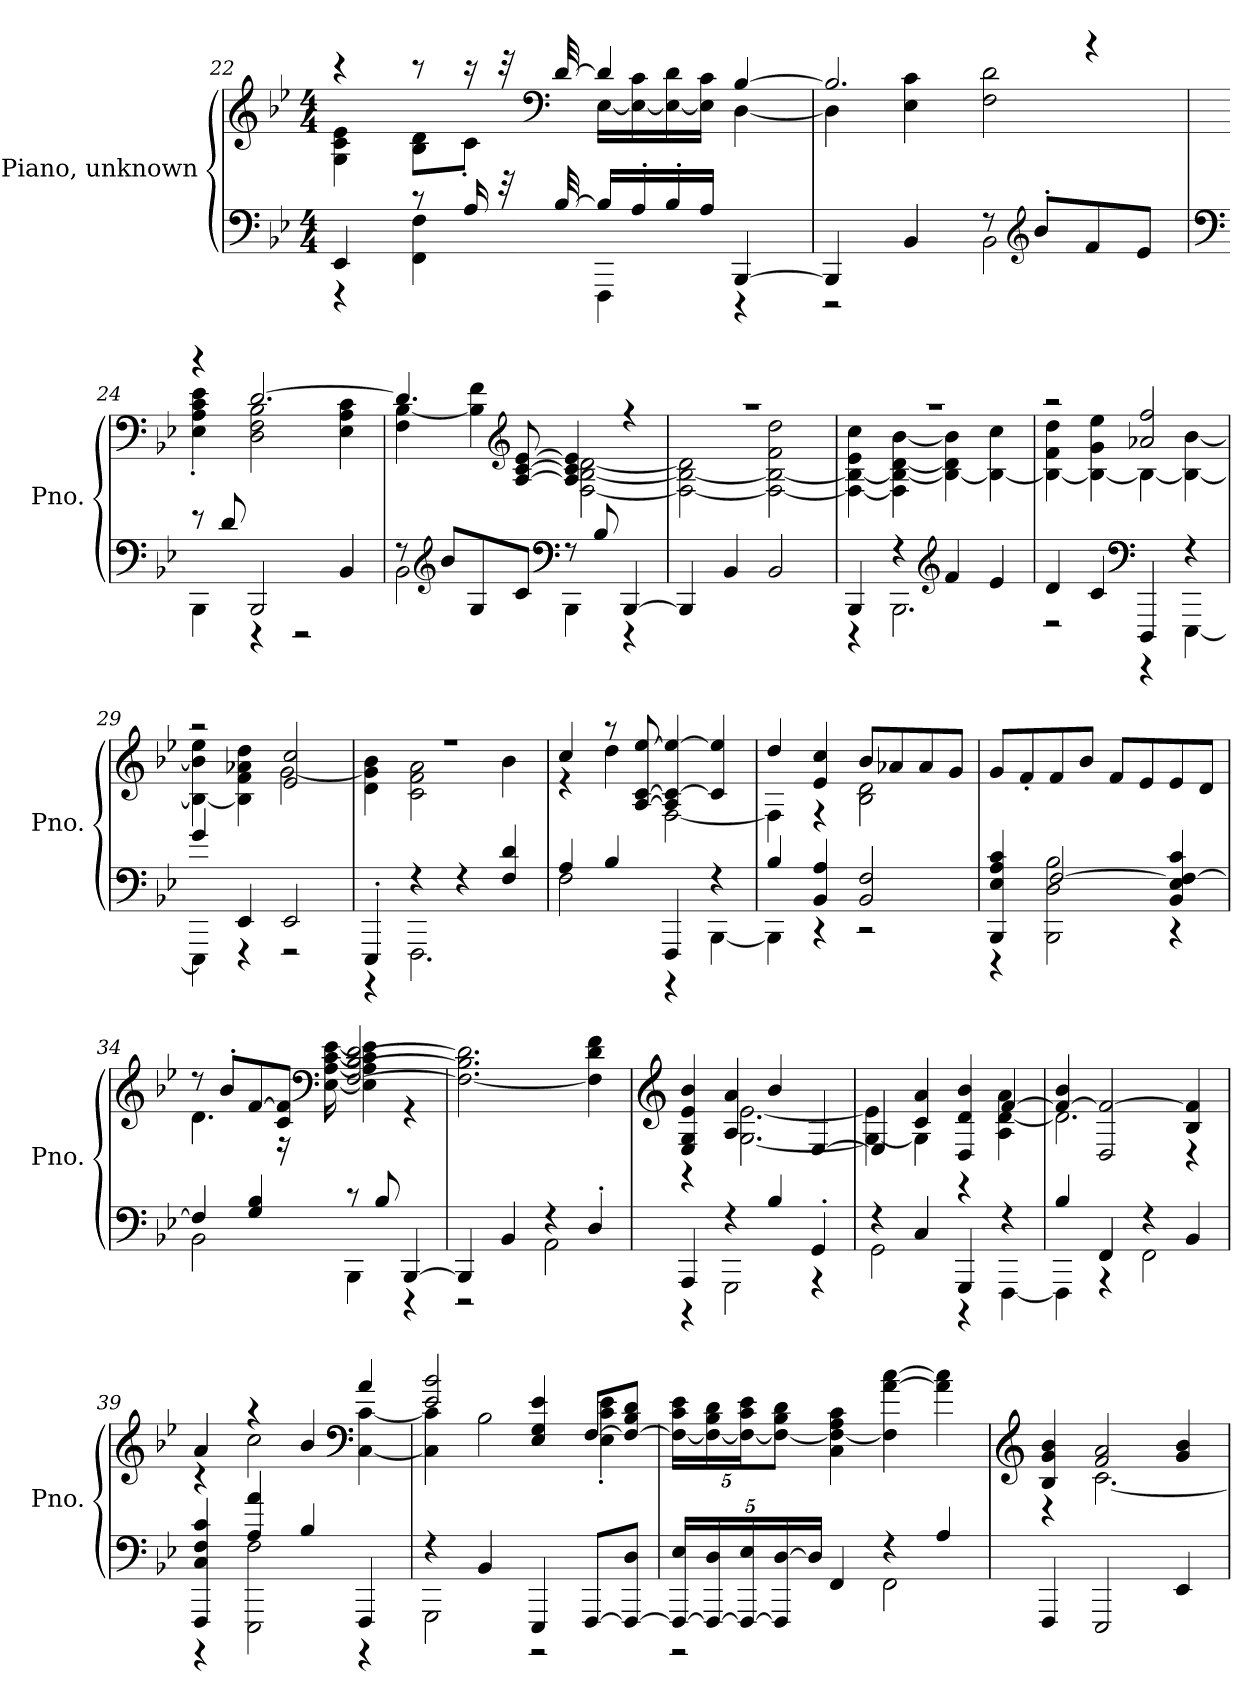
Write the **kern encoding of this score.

**kern	**kern
*part1	*part1
*staff2	*staff1
*I"Piano, unknown	*
*I'Pno.	*
!!LO:PB:g=z
*clefF4	*clefG2
*k[b-e-]	*k[b-e-]
*M4/4	*M4/4
=22	=22
*^	*^
4EE-/	4r	4r	4G\ 4c\ 4e-\
8r	4FF\ 4F\	8r	8B-\ 8d\L
16A/	.	16r	8c'\J
32r	.	32r	.
*	*	*clefF4	*
[32B-/	.	[32d/	.
16B-/LL]	4FFF\	4d/]	[16E-\LL
16A'/	.	.	16E-\_ 16c\
16B-'/	.	.	16E-\_ 16d\
16A/JJ	.	.	16E-\] 16c\JJ
[4BBB-/	4r	[4B-/	[4D\
=23	=23	=23	=23
4BBB-/]	2r	2.B-/]	4D\]
4BB-/	.	.	4E-\ 4c\
8r	2BB-\	.	2F\ 2d\
*clefG2	*	*	*
8b-'/L	.	.	.
8f/	.	4r	.
8e-/J	.	.	.
=24	=24	=24	=24
*clefF4	*	*	*
8r	4BBB-\	4r	4E-\' 4A\' 4c\' 4e-\'
8d/	.	.	.
2BBB-/	4r	[2.d/	2D\ 2F\ 2B-\
.	2r	.	.
4BB-/	.	.	4E-\ 4A\ 4c\
!!LO:LB:g=z	!!
=25	=25	=25	=25
8r	2BB-\	4.d/]	4F\ [4B-\
*clefG2	*	*	*
8b-/L	.	.	.
8G/	.	.	4B-\] 4f\
*	*	*clefG2	*
8c/J	.	[8A/ [8c/ [8e-/	.
*clefF4	*	*	*
8r	4BBB-\	4A/] 4c/] 4e-/]	[2F\ [2B-\ [2d\
8B-/	.	.	.
[4BBB-/	4r	4r	.
*v	*v	*	*
=26	=26	=26
4BBB-/]	1r	2F\_ 2B-\_ 2d\]
4BB-/	.	.
2BB-/	.	2F\_ 2B-\_ 2f\ 2dd\
=27	=27	=27
*^	*	*
4BBB-/	4r	1r	4F\_ 4B-\_ 4e-\ 4cc\
4r	2.BBB-\	.	4F\] 4B-\_ [4d\ [4b-\
*clefG2	*	*	*
4f/	.	.	4B-\_ 4d\] 4b-\]
4e-/	.	.	4B-\_ 4cc\
=28	=28	=28	=28
4d/	2r	2r	4B-\_ 4f\ 4dd\
4c/	.	.	4B-\_ 4g\ 4ee-\
*clefF4	*	*	*
4DDD/	4r	2a-X/ 2ff/	4B-\_
4r	[4EEE-\	.	4B-\_ [4b-\
=29	=29	=29	=29
4g/	4EEE-\]	2r	4B-\_ 4b-\] 4ee-\
4EE-/	4r	.	4B-\] 4f\ 4a-X\ 4dd\
2EE-/	2r	2e-/ 2cc/	[2g\
!!LO:LB:g=z	!!
=30	=30	=30	=30
4EEE-'/	4r	1r	4d\ 4g\] 4b-\
4r	2.FFF\	.	2c\ 2f\ 2a\
4r	.	.	.
4F/ 4d/	.	.	4b-\
=31	=31	=31	=31
4A/	2F\	4cc/	4r
4B-/	.	8r	4dd\
.	.	[8A/ [8c/ [8ee-/	.
4FFF/	4r	4A/] 4c/_ 4ee-/_	[2F\
4r	[4BBB-\	4c/] 4ee-/]	.
=32	=32	=32	=32
4B-/	4BBB-\]	4dd/	4F\]
4BB-/ 4A/	4r	4e-/ 4cc/	4r
2BB-/ 2F/	2r	8b-/L	2B-\ 2d\
.	.	8a-X/	.
.	.	8a-/	.
.	.	8g/J	.
*	*	*v	*v
=33	=33	=33
4BBB-/ 4E-/ 4A/ 4c/	4r	8g/L
.	.	8f'/
[2F/	2BBB-\ 2D\ 2B-\	8f/
.	.	8b-/J
.	.	8f/L
.	.	8e-/
4BB-/ 4E-/ 4F/_ 4c/	4r	8e-/
.	.	8d/J
=34	=34	=34
*	*	*^
4F/]	2BB-\	8r	4.d\
.	.	8b-'/L	.
4G/ 4B-/	.	[8f/	.
.	.	8c/ 8f/]J	16r
*	*	*clefF4	*
.	.	.	[16E-\ [16A\ [16c\ [16e-\
8r	4BBB-\	[2F/ [2B-/ [2d/	4E-\] 4A\] 4c\] 4e-\]
8B-/	.	.	.
[4BBB-/	4r	.	4r
*	*	*v	*v
!!LO:LB:g=z
=35	=35	=35
4BBB-/]	2r	2.F\_ 2.B-\] 2.d\]
4BB-/	.	.
4r	2AA\	.
4D'/	.	4F\] 4d\ 4f\
=36	=36	=36
*	*	*clefG2
*	*	*^
4AAA/	4r	4E-/ 4G/ 4e-/ 4b-/	4r
4r	2GGG\	4A/ 4a/	[2.G\ [2.e-\
4B-/	.	4b-/	.
4GG'/	4r	[4E-/	.
=37	=37	=37	=37
4r	2GG\	4E-/]	4G\_ 4e-\]
4C/	.	4c/ 4a/	4G\]
4GGG/	4r	4D/ 4d/ 4b-/	4r
4r	[4FFF\	[4f/	4A\ [4d\ 4a\
=38	=38	=38	=38
4B-/	4FFF\]	4f/_ 4b-/	2.d\]
4FF/	4r	2D/ 2f/_	.
4r	2FF\	.	.
4BB-/	.	4B-/ 4f/]	4r
=39	=39	=39	=39
4FFF/ 4C/ 4F/ 4c/	4r	4a/	4r
4A/ 4a/	2EEE-\ 2F\	4r	2cc\
4B-/	.	4b-/	.
*	*	*clefF4	*
4FFF/	4r	4a/	[4C\ [4c\
=40	=40	=40	=40
4r	2GGG\	2e-/ 2b-/	4C\] 4c\]
4BB-/	.	.	2B-\
4EEE-/	2r	4E-/ 4G/ 4e-/	.
[8FFF/L	.	[8F/L	4E-\' 4c\' 4e-\'
8FFF/_ 8D/J	.	8F/_ 8B-/ 8d/J	.
*	*	*v	*v
!!LO:LB:g=z
=41	=41	=41
*Xbrackettup	*	*Xbrackettup
20FFF/_ 20E-/LL	2r	20F\_ 20c\ 20e-\LL
20FFF/_ 20D/	.	20F\_ 20B-\ 20d\
20FFF/_ 20E-/	.	20F\_ 20c\ 20e-\J
20FFF/] [20D/	.	10F\_ 10B-\ 10d\J
20D/JJ]	.	.
4FF/	.	4C\ 4F\_ 4A\ 4c\
4r	2FF\	4F\] [4a\ [4cc\
4A/	.	4a\] 4cc\]
*v	*v	*
=42	=42
*	*clefG2
*	*^
4FFF/	4B-/ 4g/ 4b-/	4r
2EEE-/	2f/ 2a/	[2.c\
4EE-/	4g/ 4b-/	.
*	*v	*v
=	=
*-	*-
